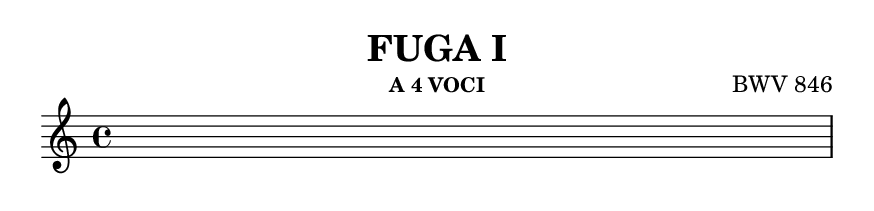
%% Generated by lilypond-book
%% Options: [exampleindent=10.16\mm,indent=0\mm,line-width=160\mm,noragged-right,paper-height=845.047\pt,paper-width=597.508\pt,papersize="a5",quote]
\include "lilypond-book-preamble.ly"


% ****************************************************************
% Start cut-&-pastable-section
% ****************************************************************

#(ly:set-option 'eps-box-padding 3.000000)



\paper {
  #(set-paper-size "a5")
  indent = 0\mm
  ragged-right = ##f
}

\layout {
  
}




% ****************************************************************
% ly snippet:
% ****************************************************************
\sourcefileline 1056
\book {
  \paper {
    indent = 0\mm
    scoreTitleMarkup = \markup {
      \fill-line {
        \null
        \override #`(direction . ,UP)
        \dir-column {
          \center-align \fontsize #-1 \bold
            \fromproperty #'header:mycustomtext %% Campo definito dall'utente
          \center-align \fontsize #4 \bold
            \fromproperty #'header:piece
        }
        \fromproperty #'header:opus
      }
    }
  }
  \header { tagline = ##f }
  \score {
    \header {
      piece = "FUGA I"
      mycustomtext = "A 4 VOCI" %% Campo definito dall'utente
      opus = "BWV 846"
    }
    { s1 }
  }
}


% ****************************************************************
% end ly snippet
% ****************************************************************
